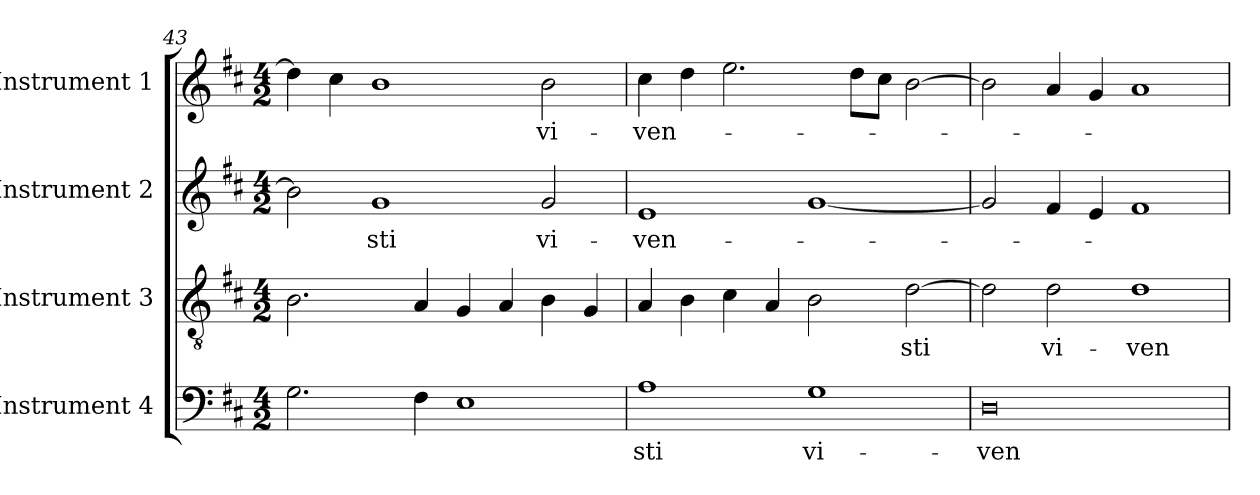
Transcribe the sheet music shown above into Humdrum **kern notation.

**kern	**text	**kern	**text	**kern	**text	**kern	**text
*part4	*part4	*part3	*part3	*part2	*part2	*part1	*part1
*staff4	*staff4	*staff3	*staff3	*staff2	*staff2	*staff1	*staff1
*I"Instrument 4	*	*I"Instrument 3	*	*I"Instrument 2	*	*I"Instrument 1	*
*clefF4	*	*clefGv2	*	*clefG2	*	*clefG2	*
*k[f#c#]	*	*k[f#c#]	*	*k[f#c#]	*	*k[f#c#]	*
*D:	*	*D:	*	*D:	*	*D:	*
*M4/2	*	*M4/2	*	*M4/2	*	*M4/2	*
=43	=43	=43	=43	=43	=43	=43	=43
2.G\	.	2.B\	.	2b\]	.	4dd\]	.
.	.	.	.	.	.	4cc#\	.
!	!	!	!	!	!LO:LY:b:cj	!	!
.	.	.	.	1g	-sti	1b	.
4F#\	.	4A/	.	.	.	.	.
1E	.	4G/	.	.	.	.	.
.	.	4A/	.	.	.	.	.
!	!	!	!	!	!LO:LY:b:cj	!	!LO:LY:b:cj
.	.	4B\	.	2g/	vi-	2b\	vi-
.	.	4G/	.	.	.	.	.
=44	=44	=44	=44	=44	=44	=44	=44
!	!LO:LY:b:cj	!	!	!	!LO:LY:b:cj	!	!LO:LY:b
1A	-sti	4A/	.	1e	-ven-	4cc#\	-ven-
.	.	4B\	.	.	.	4dd\	.
.	.	4c#\	.	.	.	2.ee\	.
.	.	4A/	.	.	.	.	.
!	!LO:LY:b:cj	!	!	!	!	!	!
1G	vi-	2B\	.	[<1g	.	.	.
.	.	.	.	.	.	8dd\L	.
.	.	.	.	.	.	8cc#\J	.
!	!	!	!LO:LY:b:cj	!	!	!	!
.	.	[>2d\	-sti	.	.	[>2b\	.
=45	=45	=45	=45	=45	=45	=45	=45
!	!LO:LY:b:cj	!	!	!	!	!	!
0D	-ven-	2d\]	.	2g/]	.	2b\]	.
!	!	!	!LO:LY:b:cj	!	!	!	!
.	.	2d\	vi-	4f#/	.	4a/	.
.	.	.	.	4e/	.	4g/	.
!	!	!	!LO:LY:b:cj	!	!	!	!
.	.	1d	-ven-	1f#	.	1a	.
=	=	=	=	=	=	=	=
*-	*-	*-	*-	*-	*-	*-	*-
